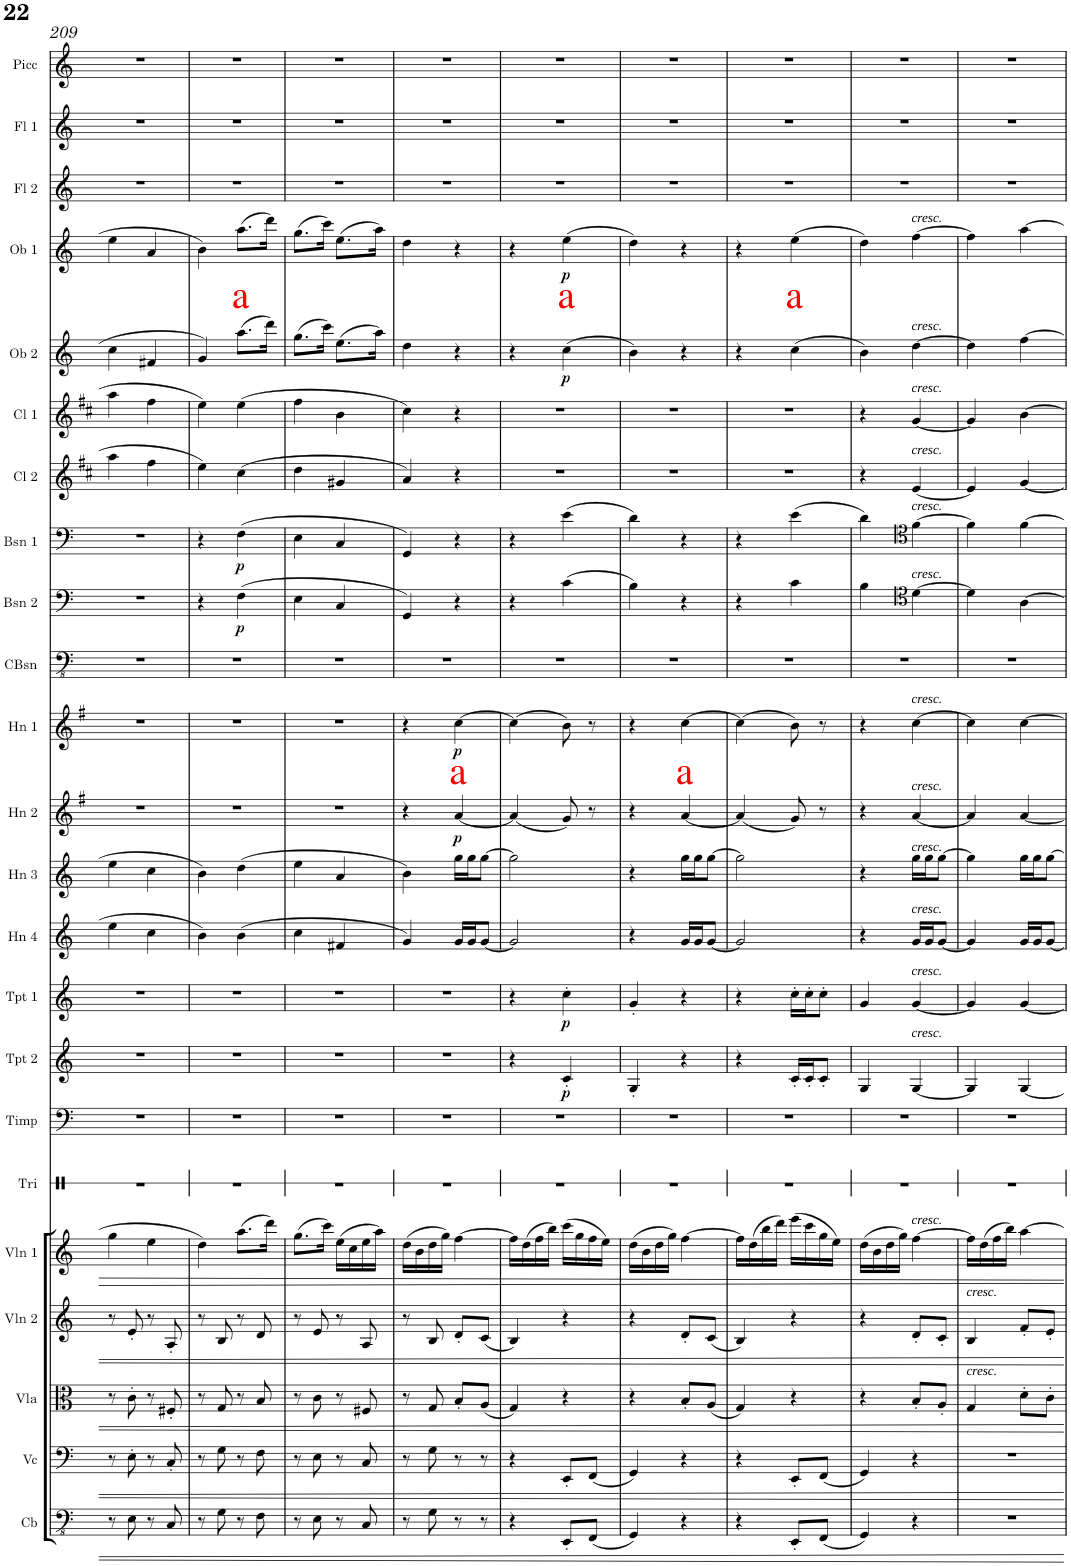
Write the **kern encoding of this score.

**kern	**kern	**kern	**kern	**kern	**kern	**kern	**kern	**dynam	**kern	**dynam	**kern	**kern	**kern	**dynam	**kern	**text	**dynam	**kern	**kern	**dynam	**kern	**dynam	**kern	**kern	**kern	**dynam	**kern	**text	**dynam	**kern	**kern	**kern
*part23	*part22	*part21	*part20	*part19	*part18	*part17	*part16	*part16	*part15	*part15	*part14	*part13	*part12	*part12	*part11	*part11	*part11	*part10	*part9	*part9	*part8	*part8	*part7	*part6	*part5	*part5	*part4	*part4	*part4	*part3	*part2	*part1
*staff23	*staff22	*staff21	*staff20	*staff19	*staff18	*staff17	*staff16	*staff16	*staff15	*staff15	*staff14	*staff13	*staff12	*staff12	*staff11	*staff11	*staff11	*staff10	*staff9	*staff9	*staff8	*staff8	*staff7	*staff6	*staff5	*staff5	*staff4	*staff4	*staff4	*staff3	*staff2	*staff1
*I"Contrabass	*I"Violoncello	*I"Viola	*I"Violin 2	*I"Violin 1	*I"Triangle	*I"Timpani	*I"C Trumpet 2	*	*I"C Trumpet 1	*	*I"C Horn 4	*I"C Horn 3	*I"F Horn 2	*	*I"F Horn 1	*	*	*I"Contrabassoon	*I"Bassoon 2	*	*I"Bassoon 1	*	*I"Bb Clarinet 2	*I"Bb Clarinet 1	*I"Oboe 2	*	*I"Oboe 1	*	*	*I"Flute 2	*I"Flute 1	*I"Piccolo
*I'Cb	*I'Vc	*I'Vla	*I'Vln 2	*I'Vln 1	*I'Tri	*I'Timp	*I'Tpt 2	*	*I'Tpt 1	*	*I'Hn 4	*I'Hn 3	*I'Hn 2	*	*I'Hn 1	*	*	*I'CBsn	*I'Bsn 2	*	*I'Bsn 1	*	*I'Cl 2	*I'Cl 1	*I'Ob 2	*	*I'Ob 1	*	*	*I'Fl 2	*I'Fl 1	*I'Picc
!!LO:PB:g=z
*clefFv4	*clefF4	*clefC3	*clefG2	*clefG2	*clefX	*clefF4	*clefG2	*	*clefG2	*	*clefG2	*clefG2	*clefG2	*	*clefG2	*	*	*clefFv4	*clefF4	*	*clefF4	*	*clefG2	*clefG2	*clefG2	*	*clefG2	*	*	*clefG2	*clefG2	*clefG2
*	*	*	*	*	*	*	*Trd1c2	*	*Trd1c2	*	*Trd7c12	*Trd7c12	*Trd4c7	*	*Trd4c7	*	*	*	*	*	*	*	*Trd1c2	*Trd1c2	*	*	*	*	*	*	*	*Trd-7c-12
*k[]	*k[]	*k[]	*k[]	*k[]	*k[]	*k[]	*k[]	*	*k[]	*	*k[]	*k[]	*k[f#]	*	*k[f#]	*	*	*k[]	*k[]	*	*k[]	*	*k[f#c#]	*k[f#c#]	*k[]	*	*k[]	*	*	*k[]	*k[]	*k[]
*M2/4	*M2/4	*M2/4	*M2/4	*M2/4	*M2/4	*M2/4	*M2/4	*	*M2/4	*	*M2/4	*M2/4	*M2/4	*	*M2/4	*	*	*M2/4	*M2/4	*	*M2/4	*	*M2/4	*M2/4	*M2/4	*	*M2/4	*	*	*M2/4	*M2/4	*M2/4
=209	=209	=209	=209	=209	=209	=209	=209	=209	=209	=209	=209	=209	=209	=209	=209	=209	=209	=209	=209	=209	=209	=209	=209	=209	=209	=209	=209	=209	=209	=209	=209	=209
8r	8r	8r	8r	4gg\	2r	2r	2r	.	2r	.	4ee\	4ee\	2r	.	2r	.	.	2r	2r	.	2r	.	4aa\	4aa\	4cc\	.	4ee\	.	.	2r	2r	2r
8EE\	8E'\	8c'\	8e'/	.	.	.	.	.	.	.	.	.	.	.	.	.	.	.	.	.	.	.	.	.	.	.	.	.	.	.	.	.
8r	8r	8r	8r	4ee\	.	.	.	.	.	.	4cc\	4cc\	.	.	.	.	.	.	.	.	.	.	4ff#\	4ff#\	4f#X/	.	4a/	.	.	.	.	.
8CC/	8C'/	8F#X'/	8A'/	.	.	.	.	.	.	.	.	.	.	.	.	.	.	.	.	.	.	.	.	.	.	.	.	.	.	.	.	.
=210	=210	=210	=210	=210	=210	=210	=210	=210	=210	=210	=210	=210	=210	=210	=210	=210	=210	=210	=210	=210	=210	=210	=210	=210	=210	=210	=210	=210	=210	=210	=210	=210
8r	8r	8r	8r	4dd\	2r	2r	2r	.	2r	.	4b\	4b\	2r	.	2r	.	.	2r	4r	.	4r	.	4ee\	4ee\	4g/	.	4b\	.	.	2r	2r	2r
8GG\	8G\	8G/	8B/	.	.	.	.	.	.	.	.	.	.	.	.	.	.	.	.	.	.	.	.	.	.	.	.	.	.	.	.	.
!	!	!	!	!	!	!	!	!	!	!	!	!	!	!	!	!	!	!	!	!LO:DY:b	!	!LO:DY:b	!	!	!	!	!	!LO:LY:b:color=#FF0000	!	!	!	!
8r	8r	8r	8r	(8.aa\L	.	.	.	.	.	.	(4b\	(4dd\	.	.	.	.	.	.	(4F\	p	(4F\	p	(4cc#\	(4ee\	(8.aa\L	.	(8.aa\L	a	.	.	.	.
8FF\	8F\	8B/	8d/	.	.	.	.	.	.	.	.	.	.	.	.	.	.	.	.	.	.	.	.	.	.	.	.	.	.	.	.	.
.	.	.	.	16ddd\Jk)	.	.	.	.	.	.	.	.	.	.	.	.	.	.	.	.	.	.	.	.	16ddd\Jk)	.	16ddd\Jk)	.	.	.	.	.
=211	=211	=211	=211	=211	=211	=211	=211	=211	=211	=211	=211	=211	=211	=211	=211	=211	=211	=211	=211	=211	=211	=211	=211	=211	=211	=211	=211	=211	=211	=211	=211	=211
8r	8r	8r	8r	(8.gg\L	2r	2r	2r	.	2r	.	4cc\	4ee\	2r	.	2r	.	.	2r	4E\	.	4E\	.	4dd\	4ff#\	(8.gg\L	.	(8.gg\L	.	.	2r	2r	2r
8EE\	8E\	8c\	8e/	.	.	.	.	.	.	.	.	.	.	.	.	.	.	.	.	.	.	.	.	.	.	.	.	.	.	.	.	.
.	.	.	.	16ccc\Jk)	.	.	.	.	.	.	.	.	.	.	.	.	.	.	.	.	.	.	.	.	16ccc\Jk)	.	16ccc\Jk)	.	.	.	.	.
8r	8r	8r	8r	(16ee\LL	.	.	.	.	.	.	4f#X/	4a/	.	.	.	.	.	.	4C/	.	4C/	.	4g#X/	4b\	(8.ee\L	.	(8.ee\L	.	.	.	.	.
.	.	.	.	16cc\	.	.	.	.	.	.	.	.	.	.	.	.	.	.	.	.	.	.	.	.	.	.	.	.	.	.	.	.
8CC/	8C/	8F#X/	8A/	16ee\	.	.	.	.	.	.	.	.	.	.	.	.	.	.	.	.	.	.	.	.	.	.	.	.	.	.	.	.
.	.	.	.	16aa\JJ)	.	.	.	.	.	.	.	.	.	.	.	.	.	.	.	.	.	.	.	.	16aa\Jk)	.	16aa\Jk)	.	.	.	.	.
=212	=212	=212	=212	=212	=212	=212	=212	=212	=212	=212	=212	=212	=212	=212	=212	=212	=212	=212	=212	=212	=212	=212	=212	=212	=212	=212	=212	=212	=212	=212	=212	=212
8r	8r	8r	8r	(16dd\LL	2r	2r	2r	.	2r	.	4g/)	4b\)	4r	.	4r	.	.	2r	4GG/)	.	4GG/)	.	4a/)	4cc#\)	4dd\	.	4dd\	.	.	2r	2r	2r
.	.	.	.	16b\	.	.	.	.	.	.	.	.	.	.	.	.	.	.	.	.	.	.	.	.	.	.	.	.	.	.	.	.
8GG\	8G\	8G/	8B/	16dd\	.	.	.	.	.	.	.	.	.	.	.	.	.	.	.	.	.	.	.	.	.	.	.	.	.	.	.	.
.	.	.	.	16gg\JJ)	.	.	.	.	.	.	.	.	.	.	.	.	.	.	.	.	.	.	.	.	.	.	.	.	.	.	.	.
!	!	!	!	!	!	!	!	!	!	!	!	!	!	!LO:DY:b	!	!LO:LY:b:color=#FF0000	!LO:DY:b	!	!	!	!	!	!	!	!	!	!	!	!	!	!	!
8r	8r	8B'/L	8d'/L	[4ff\	.	.	.	.	.	.	16g/LL	16gg\LL	[4a/	p	[4cc\	a	p	.	4r	.	4r	.	4r	4r	4r	.	4r	.	.	.	.	.
.	.	.	.	.	.	.	.	.	.	.	16g/J	16gg\J	.	.	.	.	.	.	.	.	.	.	.	.	.	.	.	.	.	.	.	.
8r	8r	(8A/J	(8c/J	.	.	.	.	.	.	.	[8g/J	[8gg\J	.	.	.	.	.	.	.	.	.	.	.	.	.	.	.	.	.	.	.	.
=213	=213	=213	=213	=213	=213	=213	=213	=213	=213	=213	=213	=213	=213	=213	=213	=213	=213	=213	=213	=213	=213	=213	=213	=213	=213	=213	=213	=213	=213	=213	=213	=213
4r	4r	4G/)	4B/)	16ff\LL]	2r	2r	4r	.	4r	.	2g/]	2gg\]	(4a/]	.	(4cc\]	.	.	2r	4r	.	4r	.	2r	2r	4r	.	4r	.	.	2r	2r	2r
.	.	.	.	(16dd\	.	.	.	.	.	.	.	.	.	.	.	.	.	.	.	.	.	.	.	.	.	.	.	.	.	.	.	.
.	.	.	.	16ff\	.	.	.	.	.	.	.	.	.	.	.	.	.	.	.	.	.	.	.	.	.	.	.	.	.	.	.	.
.	.	.	.	16bb\JJ)	.	.	.	.	.	.	.	.	.	.	.	.	.	.	.	.	.	.	.	.	.	.	.	.	.	.	.	.
!	!	!	!	!	!	!	!	!LO:DY:b	!	!LO:DY:b	!	!	!	!	!	!	!	!	!	!	!	!	!	!	!	!LO:DY:b	!	!LO:LY:b:color=#FF0000	!LO:DY:b	!	!	!
8EEE'/L	8EE'/L	4r	4r	(16ccc\LL	.	.	4c'/	p	4cc'\	p	.	.	8g/)	.	8b\)	.	.	.	(4c\	.	(4e\	.	.	.	(4cc\	p	(4ee\	a	p	.	.	.
.	.	.	.	16gg\	.	.	.	.	.	.	.	.	.	.	.	.	.	.	.	.	.	.	.	.	.	.	.	.	.	.	.	.
(8FFF/J	(8FF/J	.	.	16ff\	.	.	.	.	.	.	.	.	8r	.	8r	.	.	.	.	.	.	.	.	.	.	.	.	.	.	.	.	.
.	.	.	.	16ee\JJ)	.	.	.	.	.	.	.	.	.	.	.	.	.	.	.	.	.	.	.	.	.	.	.	.	.	.	.	.
=214	=214	=214	=214	=214	=214	=214	=214	=214	=214	=214	=214	=214	=214	=214	=214	=214	=214	=214	=214	=214	=214	=214	=214	=214	=214	=214	=214	=214	=214	=214	=214	=214
4GGG/)	4GG/)	4r	4r	(16dd\LL	2r	2r	4G'/	.	4g'/	.	4r	4r	4r	.	4r	.	.	2r	4B\)	.	4d\)	.	2r	2r	4b\)	.	4dd\)	.	.	2r	2r	2r
.	.	.	.	16b\	.	.	.	.	.	.	.	.	.	.	.	.	.	.	.	.	.	.	.	.	.	.	.	.	.	.	.	.
.	.	.	.	16dd\	.	.	.	.	.	.	.	.	.	.	.	.	.	.	.	.	.	.	.	.	.	.	.	.	.	.	.	.
.	.	.	.	16gg\JJ)	.	.	.	.	.	.	.	.	.	.	.	.	.	.	.	.	.	.	.	.	.	.	.	.	.	.	.	.
!	!	!	!	!	!	!	!	!	!	!	!	!	!	!	!	!LO:LY:b:color=#FF0000	!	!	!	!	!	!	!	!	!	!	!	!	!	!	!	!
4r	4r	8B'/L	8d'/L	[4ff\	.	.	4r	.	4r	.	16g/LL	16gg\LL	[4a/	.	[4cc\	a	.	.	4r	.	4r	.	.	.	4r	.	4r	.	.	.	.	.
.	.	.	.	.	.	.	.	.	.	.	16g/J	16gg\J	.	.	.	.	.	.	.	.	.	.	.	.	.	.	.	.	.	.	.	.
.	.	(8A/J	(8c/J	.	.	.	.	.	.	.	[8g/J	[8gg\J	.	.	.	.	.	.	.	.	.	.	.	.	.	.	.	.	.	.	.	.
=215	=215	=215	=215	=215	=215	=215	=215	=215	=215	=215	=215	=215	=215	=215	=215	=215	=215	=215	=215	=215	=215	=215	=215	=215	=215	=215	=215	=215	=215	=215	=215	=215
4r	4r	4G/)	4B/)	16ff\LL]	2r	2r	4r	.	4r	.	2g/]	2gg\]	(4a/]	.	(4cc\]	.	.	2r	4r	.	4r	.	2r	2r	4r	.	4r	.	.	2r	2r	2r
.	.	.	.	(16dd\	.	.	.	.	.	.	.	.	.	.	.	.	.	.	.	.	.	.	.	.	.	.	.	.	.	.	.	.
.	.	.	.	16bb\	.	.	.	.	.	.	.	.	.	.	.	.	.	.	.	.	.	.	.	.	.	.	.	.	.	.	.	.
.	.	.	.	16ddd\JJ)	.	.	.	.	.	.	.	.	.	.	.	.	.	.	.	.	.	.	.	.	.	.	.	.	.	.	.	.
!	!	!	!	!	!	!	!	!	!	!	!	!	!	!	!	!	!	!	!	!	!	!	!	!	!	!	!	!LO:LY:b:color=#FF0000	!	!	!	!
8EEE'/L	8EE'/L	4r	4r	(16eee\LL	.	.	16c'/LL	.	16cc'\LL	.	.	.	8g/)	.	8b\)	.	.	.	4c\	.	(4e\	.	.	.	(4cc\	.	(4ee\	a	.	.	.	.
.	.	.	.	16ccc\	.	.	16c'/J	.	16cc'\J	.	.	.	.	.	.	.	.	.	.	.	.	.	.	.	.	.	.	.	.	.	.	.
(8FFF/J	(8FF/J	.	.	16gg\	.	.	8c'/J	.	8cc'\J	.	.	.	8r	.	8r	.	.	.	.	.	.	.	.	.	.	.	.	.	.	.	.	.
.	.	.	.	16ee\JJ)	.	.	.	.	.	.	.	.	.	.	.	.	.	.	.	.	.	.	.	.	.	.	.	.	.	.	.	.
=216	=216	=216	=216	=216	=216	=216	=216	=216	=216	=216	=216	=216	=216	=216	=216	=216	=216	=216	=216	=216	=216	=216	=216	=216	=216	=216	=216	=216	=216	=216	=216	=216
4GGG/)	4GG/)	4r	4r	(16dd\LL	2r	2r	4G/	.	4g/	.	4r	4r	4r	.	4r	.	.	2r	4B\	.	4d\)	.	4r	4r	4b\)	.	4dd\)	.	.	2r	2r	2r
.	.	.	.	16b\	.	.	.	.	.	.	.	.	.	.	.	.	.	.	.	.	.	.	.	.	.	.	.	.	.	.	.	.
.	.	.	.	16dd\	.	.	.	.	.	.	.	.	.	.	.	.	.	.	.	.	.	.	.	.	.	.	.	.	.	.	.	.
.	.	.	.	16gg\JJ)	.	.	.	.	.	.	.	.	.	.	.	.	.	.	.	.	.	.	.	.	.	.	.	.	.	.	.	.
*	*	*	*	*	*	*	*	*	*	*	*	*	*	*	*	*	*	*	*clefC4	*	*clefC4	*	*	*	*	*	*	*	*	*	*	*
!	!	!	!	!	!	!	!	!	!	!	!	!	!	!	!	!	!	!	!	!	!	!	!	!	!	!	!LO:TX:a:i:t=cresc.	!	!	!	!	!
!	!	!	!	!	!	!	!	!	!	!	!	!	!	!	!	!	!	!	!	!	!	!	!	!	!LO:TX:a:i:t=cresc.	!	!	!	!	!	!	!
!	!	!	!	!	!	!	!	!	!	!	!	!	!	!	!	!	!	!	!	!	!	!	!	!LO:TX:a:i:t=cresc.	!	!	!	!	!	!	!	!
!	!	!	!	!	!	!	!	!	!	!	!	!	!	!	!	!	!	!	!	!	!	!	!LO:TX:a:i:t=cresc.	!	!	!	!	!	!	!	!	!
!	!	!	!	!	!	!	!	!	!	!	!	!	!	!	!	!	!	!	!	!	!LO:TX:a:i:t=cresc.	!	!	!	!	!	!	!	!	!	!	!
!	!	!	!	!	!	!	!	!	!	!	!	!	!	!	!	!	!	!	!LO:TX:a:i:t=cresc.	!	!	!	!	!	!	!	!	!	!	!	!	!
!	!	!	!	!	!	!	!	!	!	!	!	!	!	!	!LO:TX:a:i:t=cresc.	!	!	!	!	!	!	!	!	!	!	!	!	!	!	!	!	!
!	!	!	!	!	!	!	!	!	!	!	!	!	!LO:TX:a:i:t=cresc.	!	!	!	!	!	!	!	!	!	!	!	!	!	!	!	!	!	!	!
!	!	!	!	!	!	!	!	!	!	!	!	!LO:TX:a:i:t=cresc.	!	!	!	!	!	!	!	!	!	!	!	!	!	!	!	!	!	!	!	!
!	!	!	!	!	!	!	!	!	!	!	!LO:TX:a:i:t=cresc.	!	!	!	!	!	!	!	!	!	!	!	!	!	!	!	!	!	!	!	!	!
!	!	!	!	!	!	!	!	!	!LO:TX:a:i:t=cresc.	!	!	!	!	!	!	!	!	!	!	!	!	!	!	!	!	!	!	!	!	!	!	!
!	!	!	!	!	!	!	!LO:TX:a:i:t=cresc.	!	!	!	!	!	!	!	!	!	!	!	!	!	!	!	!	!	!	!	!	!	!	!	!	!
!	!	!	!	!LO:TX:a:i:t=cresc.	!	!	!	!	!	!	!	!	!	!	!	!	!	!	!	!	!	!	!	!	!	!	!	!	!	!	!	!
4r	4r	8B'/L	8d'/L	[4ff\	.	.	[4G/	.	[4g/	.	16g/LL	16gg\LL	[4a/	.	[4cc\	.	.	.	[4d\	.	[4f\	.	[4e/	[4g/	[4dd\	.	[4ff\	.	.	.	.	.
.	.	.	.	.	.	.	.	.	.	.	16g/J	16gg\J	.	.	.	.	.	.	.	.	.	.	.	.	.	.	.	.	.	.	.	.
.	.	8A'/J	8c'/J	.	.	.	.	.	.	.	[8g/J	[8gg\J	.	.	.	.	.	.	.	.	.	.	.	.	.	.	.	.	.	.	.	.
=217	=217	=217	=217	=217	=217	=217	=217	=217	=217	=217	=217	=217	=217	=217	=217	=217	=217	=217	=217	=217	=217	=217	=217	=217	=217	=217	=217	=217	=217	=217	=217	=217
!	!	!	!LO:TX:a:i:t=cresc.	!	!	!	!	!	!	!	!	!	!	!	!	!	!	!	!	!	!	!	!	!	!	!	!	!	!	!	!	!
!	!	!LO:TX:a:i:t=cresc.	!	!	!	!	!	!	!	!	!	!	!	!	!	!	!	!	!	!	!	!	!	!	!	!	!	!	!	!	!	!
2r	2r	4G/	4B/	16ff\LL]	2r	2r	4G/]	.	4g/]	.	4g/]	4gg\]	4a/]	.	4cc\]	.	.	2r	4d\]	.	4f\]	.	4e/]	4g/]	4dd\]	.	4ff\]	.	.	2r	2r	2r
.	.	.	.	(16dd\	.	.	.	.	.	.	.	.	.	.	.	.	.	.	.	.	.	.	.	.	.	.	.	.	.	.	.	.
.	.	.	.	16ff\	.	.	.	.	.	.	.	.	.	.	.	.	.	.	.	.	.	.	.	.	.	.	.	.	.	.	.	.
.	.	.	.	16bb\JJ)	.	.	.	.	.	.	.	.	.	.	.	.	.	.	.	.	.	.	.	.	.	.	.	.	.	.	.	.
.	.	8d'\L	8f'/L	[4aa\	.	.	[4G/	.	[4g/	.	16g/LL	16gg\LL	[4a/	.	[4cc\	.	.	.	[4A\	.	[4f\	.	[4g/	[4b\	[4ff\	.	[4aa\	.	.	.	.	.
.	.	.	.	.	.	.	.	.	.	.	16g/J	16gg\J	.	.	.	.	.	.	.	.	.	.	.	.	.	.	.	.	.	.	.	.
.	.	8c'\J	8e'/J	.	.	.	.	.	.	.	[8g/J	[8gg\J	.	.	.	.	.	.	.	.	.	.	.	.	.	.	.	.	.	.	.	.
=	=	=	=	=	=	=	=	=	=	=	=	=	=	=	=	=	=	=	=	=	=	=	=	=	=	=	=	=	=	=	=	=
*-	*-	*-	*-	*-	*-	*-	*-	*-	*-	*-	*-	*-	*-	*-	*-	*-	*-	*-	*-	*-	*-	*-	*-	*-	*-	*-	*-	*-	*-	*-	*-	*-
